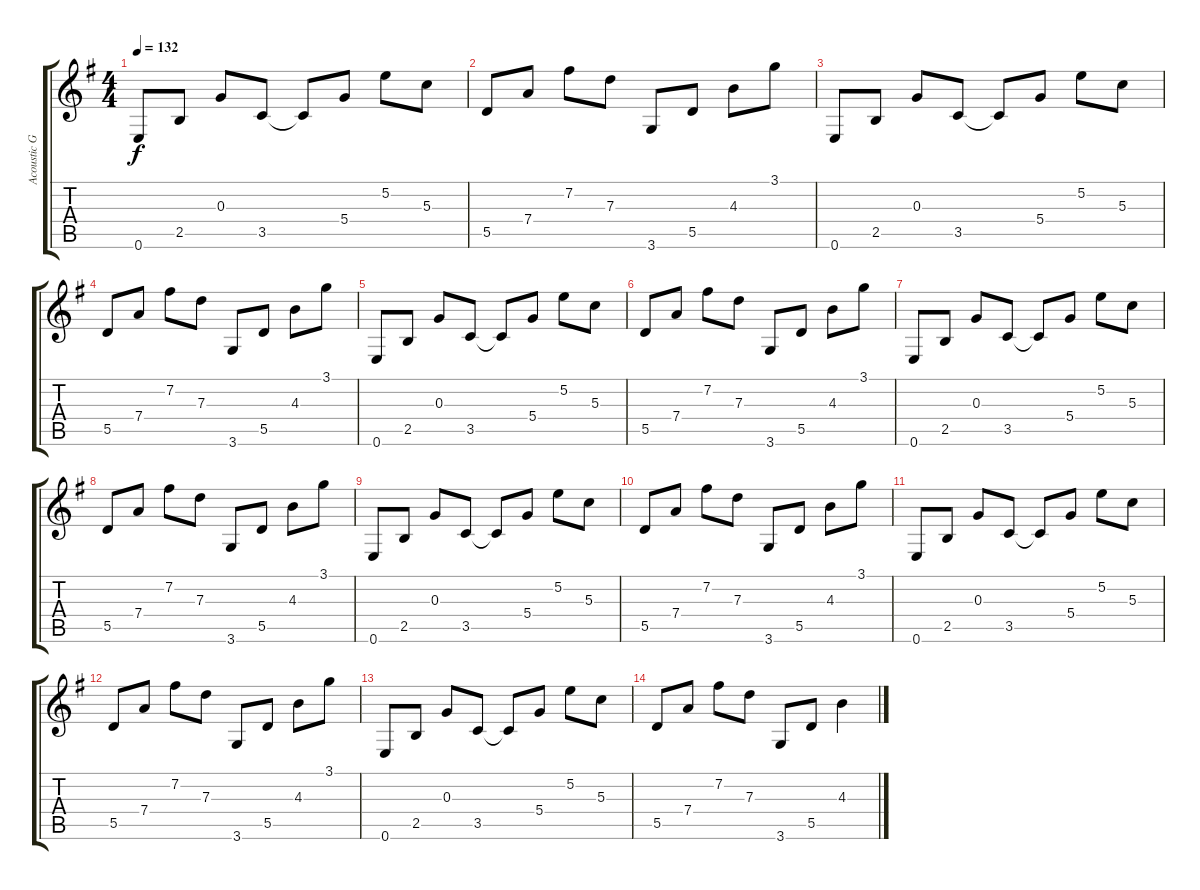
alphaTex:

\track ("Acoustic Guitar 2" "Acoustic G") {instrument acousticguitarsteel}
\staff {score tabs}
\tuning (E4 B3 G3 D3 A2 E2) {hide}
\ts (4 4)
\tempo 132
\clef g2
\ks eminor
0.6.8{dy f} 2.5.8 0.3.8 3.5.8 3.5{t}.8 5.4.8 5.2.8 5.3.8 |
5.5.8 7.4.8 7.2.8 7.3.8 3.6.8 5.5.8 4.3.8 3.1.8 |
0.6.8 2.5.8 0.3.8 3.5.8 3.5{t}.8 5.4.8 5.2.8 5.3.8 |
5.5.8 7.4.8 7.2.8 7.3.8 3.6.8 5.5.8 4.3.8 3.1.8 |
0.6.8 2.5.8 0.3.8 3.5.8 3.5{t}.8 5.4.8 5.2.8 5.3.8 |
5.5.8 7.4.8 7.2.8 7.3.8 3.6.8 5.5.8 4.3.8 3.1.8 |
0.6.8 2.5.8 0.3.8 3.5.8 3.5{t}.8 5.4.8 5.2.8 5.3.8 |
5.5.8 7.4.8 7.2.8 7.3.8 3.6.8 5.5.8 4.3.8 3.1.8 |
0.6.8 2.5.8 0.3.8 3.5.8 3.5{t}.8 5.4.8 5.2.8 5.3.8 |
5.5.8 7.4.8 7.2.8 7.3.8 3.6.8 5.5.8 4.3.8 3.1.8 |
0.6.8 2.5.8 0.3.8 3.5.8 3.5{t}.8 5.4.8 5.2.8 5.3.8 |
5.5.8 7.4.8 7.2.8 7.3.8 3.6.8 5.5.8 4.3.8 3.1.8 |
0.6.8 2.5.8 0.3.8 3.5.8 3.5{t}.8 5.4.8 5.2.8 5.3.8 |
5.5.8 7.4.8 7.2.8 7.3.8 3.6.8 5.5.8 4.3.4
